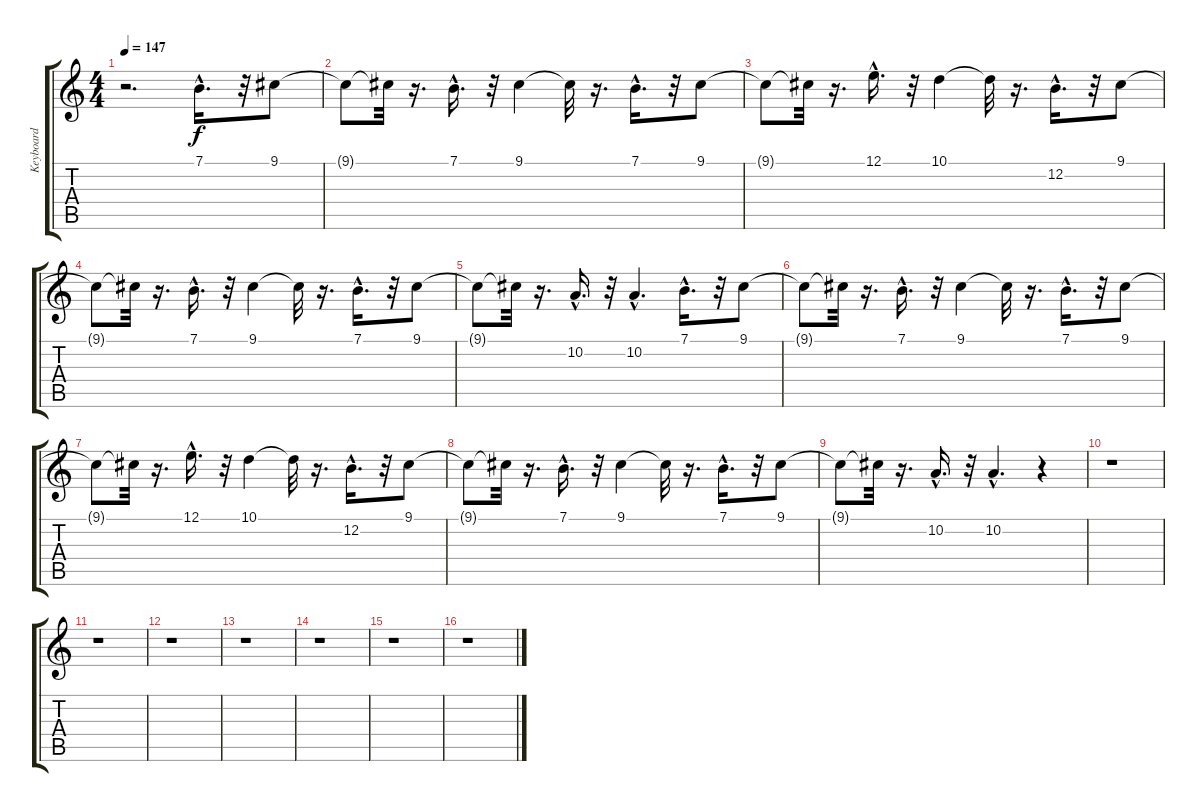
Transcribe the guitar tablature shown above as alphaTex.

\track ("Keyboard" "Keyboard") {instrument synthstrings1}
\staff {score tabs}
\tuning (E4 B3 G3 D3 A2 E2) {hide}
\ts (4 4)
\tempo 147
\clef g2
\ks c
r.2{d dy f} 7.1{hac}.16{d} r.32 9.1.8 |
9.1{t}.8 9.1{t}.32 r.16{d} 7.1{hac}.16{d} r.32 9.1.4 9.1{t}.32 r.16{d} 7.1{hac}.16{d} r.32 9.1.8 |
9.1{t}.8 9.1{t}.32 r.16{d} 12.1{hac}.16{d} r.32 10.1.4 10.1{t}.32 r.16{d} 12.2{hac}.16{d} r.32 9.1.8 |
9.1{t}.8 9.1{t}.32 r.16{d} 7.1{hac}.16{d} r.32 9.1.4 9.1{t}.32 r.16{d} 7.1{hac}.16{d} r.32 9.1.8 |
9.1{t}.8 9.1{t}.32 r.16{d} 10.2{hac}.16{d} r.32 10.2{hac}.4{d} 7.1{hac}.16{d} r.32 9.1.8 |
9.1{t}.8 9.1{t}.32 r.16{d} 7.1{hac}.16{d} r.32 9.1.4 9.1{t}.32 r.16{d} 7.1{hac}.16{d} r.32 9.1.8 |
9.1{t}.8 9.1{t}.32 r.16{d} 12.1{hac}.16{d} r.32 10.1.4 10.1{t}.32 r.16{d} 12.2{hac}.16{d} r.32 9.1.8 |
9.1{t}.8 9.1{t}.32 r.16{d} 7.1{hac}.16{d} r.32 9.1.4 9.1{t}.32 r.16{d} 7.1{hac}.16{d} r.32 9.1.8 |
9.1{t}.8 9.1{t}.32 r.16{d} 10.2{hac}.16{d} r.32 10.2{hac}.4{d} r.4 |
r.1 |
r.1 |
r.1 |
r.1 |
r.1 |
r.1 |
r.1
